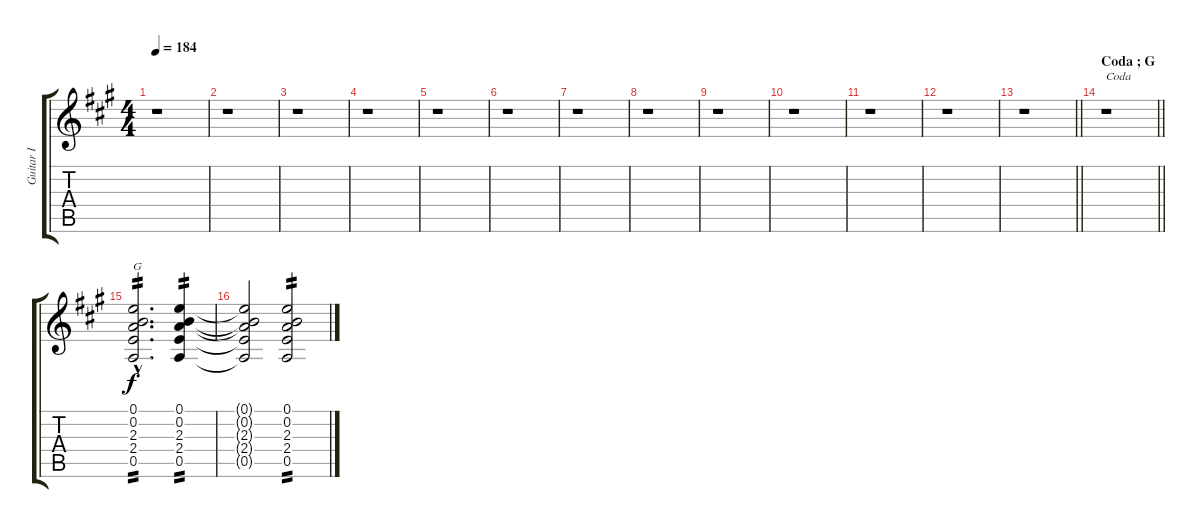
\track ("Guitar I" "Guitar I") {instrument overdrivenguitar}
\staff {score tabs}
\tuning (E4 B3 G3 D3 A2 E2) {hide}
\ts (4 4)
\tempo 184
\clef g2
\ks a
r.1{dy f} |
r.1 |
r.1 |
r.1 |
r.1 |
r.1 |
r.1 |
r.1 |
r.1 |
r.1 |
r.1 |
r.1 |
\barLineRight lightlight
r.1 |
\section ("" "Coda ; G")
\barLineRight lightlight
r.1{txt "Coda"} |
(0.1{hac} 0.2{hac} 2.3{hac} 2.4{hac} 0.5{hac}).2{d txt "G" tp 2 volume 10} (0.1 0.2 2.3 2.4 0.5).4{tp 2} |
(0.1{t} 0.2{t} 2.3{t} 2.4{t} 0.5{t}).2 (0.1 0.2 2.3 2.4 0.5).2{tp 2}
